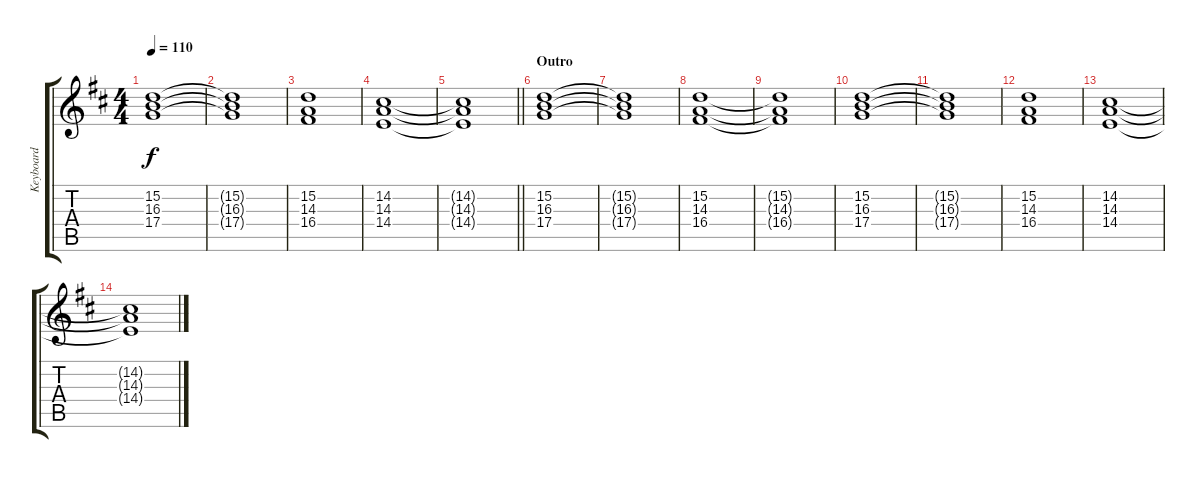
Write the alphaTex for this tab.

\track ("Keyboard" "Keyboard") {instrument stringensemble1}
\staff {score tabs}
\tuning (E4 B3 G3 D3 A2 E2) {hide}
\ts (4 4)
\tempo 110
\clef g2
\ks d
(15.2 16.3 17.4).1{dy f} |
(15.2{t} 16.3{t} 17.4{t}).1 |
(15.2 14.3 16.4).1 |
(14.2 14.3 14.4).1 |
\barLineRight lightlight
(14.2{t} 14.3{t} 14.4{t}).1 |
\section ("" "Outro")
(15.2 16.3 17.4).1 |
(15.2{t} 16.3{t} 17.4{t}).1 |
(15.2 14.3 16.4).1 |
(15.2{t} 14.3{t} 16.4{t}).1 |
(15.2 16.3 17.4).1 |
(15.2{t} 16.3{t} 17.4{t}).1 |
(15.2 14.3 16.4).1 |
(14.2 14.3 14.4).1 |
(14.2{t} 14.3{t} 14.4{t}).1
